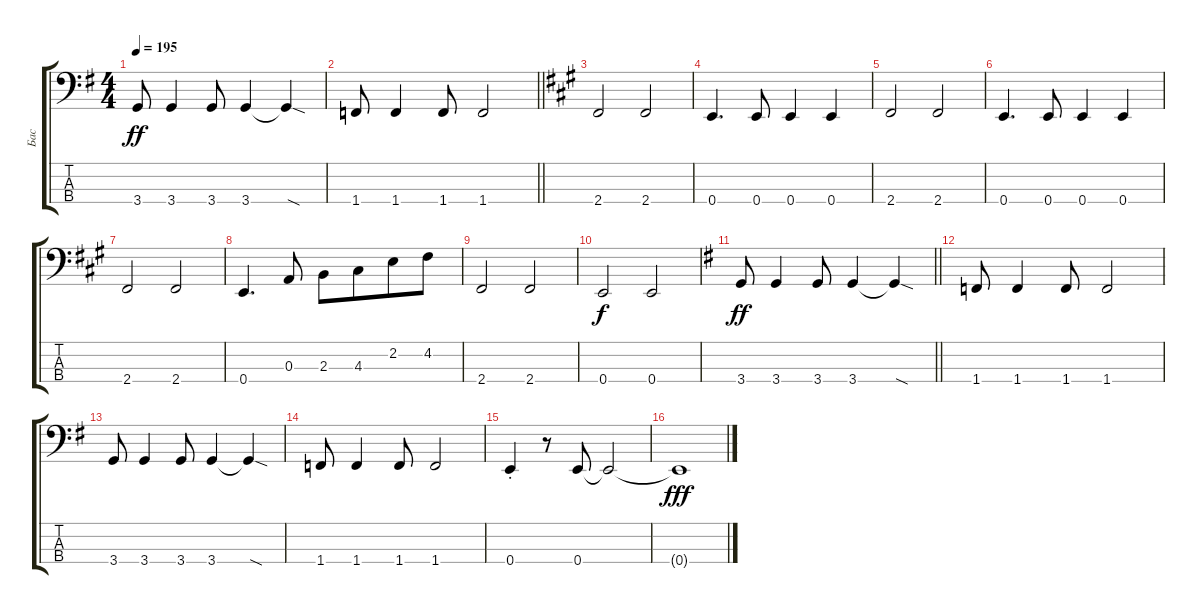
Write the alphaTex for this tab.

\track ("Бас" "Бас") {instrument electricbassfinger}
\staff {score tabs}
\tuning (G2 D2 A1 E1) {hide}
\ts (4 4)
\tempo 195
\clef f4
\ks eminor
3.4.8{dy ff} 3.4.4 3.4.8 3.4.4 3.4{sod t}.4 |
\barLineRight lightlight
1.4.8 1.4.4 1.4.8 1.4.2 |
\section ("" "")
\ks f#minor
2.4.2 2.4.2 |
0.4.4{d} 0.4.8 0.4.4 0.4.4 |
2.4.2 2.4.2 |
0.4.4{d} 0.4.8 0.4.4 0.4.4 |
2.4.2 2.4.2 |
0.4.4{d} 0.3.8 2.3.8 4.3.8{beam merge} 2.2.8 4.2.8 |
2.4.2 2.4.2 |
0.4.2{dy f} 0.4.2 |
\barLineRight lightlight
\ks eminor
3.4.8{dy ff} 3.4.4 3.4.8 3.4.4 3.4{sod t}.4 |
\section ("" "")
1.4.8 1.4.4 1.4.8 1.4.2 |
3.4.8 3.4.4 3.4.8 3.4.4 3.4{sod t}.4 |
1.4.8 1.4.4 1.4.8 1.4.2 |
0.4{st}.4 r.8 0.4.8 0.4{t}.2 |
0.4{t}.1{dy fff}
